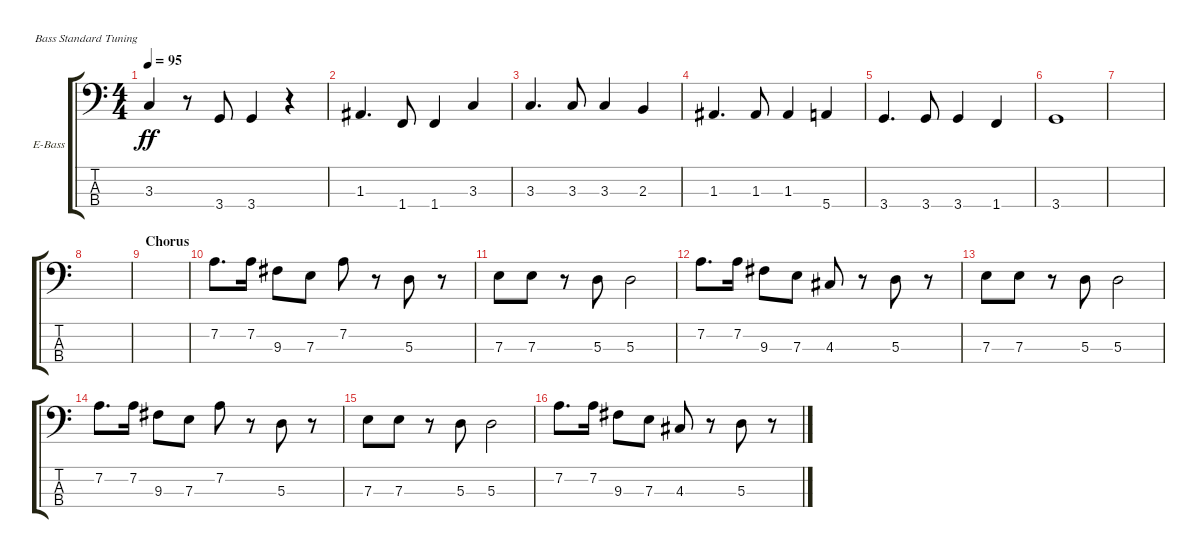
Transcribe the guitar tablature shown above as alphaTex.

\defaultSystemsLayout 4
\bracketExtendMode groupsimilarinstruments
\firstSystemTrackNameOrientation horizontal
\otherSystemsTrackNameOrientation horizontal
\track ("Bass" "E-Bass") {instrument electricbassfinger}
\staff {score tabs}
\tuning (G2 D2 A1 E1)
\ts (4 4)
\tempo 95
\clef f4
\scale
0.333333
\ks c
3.3.4{dy ff} r.8 3.4.8 3.4.4 r.4 |
\scale
0.333333 1.3.4{d} 1.4.8 1.4.4 3.3.4 |
\scale
0.333333 3.3.4{d} 3.3.8 3.3.4 2.3.4 |
\scale
0.333333 1.3.4{d} 1.3.8 1.3.4 5.4.4 |
\scale
0.333333 3.4.4{d} 3.4.8 3.4.4 1.4.4 |
\scale
0.333333 3.4.1 |
\scale
0.333333 |
\scale
0.333333 |
\section ("" "Chorus")
\scale
0.333333 |
\scale
0.333333 7.2.8{d} 7.2.16 9.3.8 7.3.8 7.2.8 r.8 5.3.8 r.8 |
\scale
0.333333 7.3.8 7.3.8 r.8 5.3.8 5.3.2 |
\scale
0.333333 7.2.8{d} 7.2.16 9.3.8 7.3.8 4.3.8 r.8 5.3.8 r.8 |
\scale
0.333333 7.3.8 7.3.8 r.8 5.3.8 5.3.2 |
\scale
0.333333 7.2.8{d} 7.2.16 9.3.8 7.3.8 7.2.8 r.8 5.3.8 r.8 |
\scale
0.333333 7.3.8 7.3.8 r.8 5.3.8 5.3.2 |
\scale
0.333333 7.2.8{d} 7.2.16 9.3.8 7.3.8 4.3.8 r.8 5.3.8 r.8
